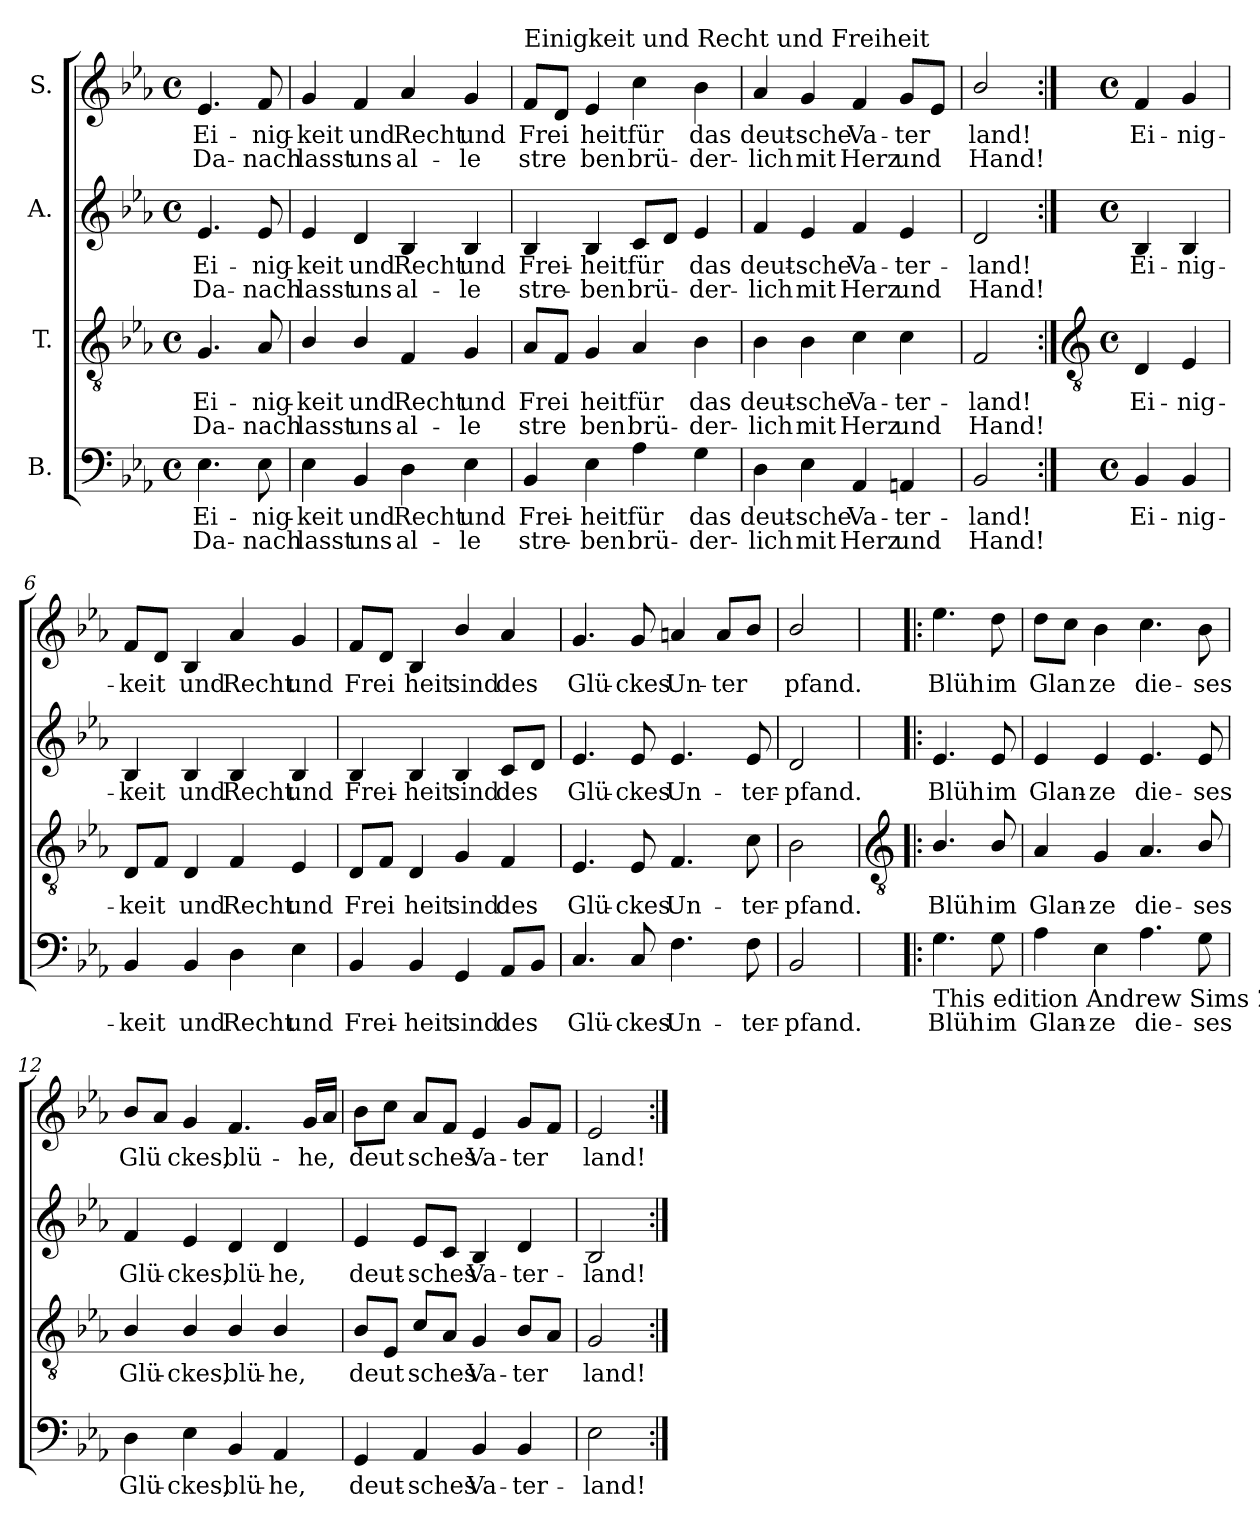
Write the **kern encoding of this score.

**kern	**text	**text	**kern	**text	**text	**kern	**text	**text	**kern	**text	**text
*part4	*part4	*part4	*part3	*part3	*part3	*part2	*part2	*part2	*part1	*part1	*part1
*staff4	*staff4	*staff4	*staff3	*staff3	*staff3	*staff2	*staff2	*staff2	*staff1	*staff1	*staff1
*I"B.	*	*	*I"T.	*	*	*I"A.	*	*	*I"S.	*	*
*clefF4	*	*	*clefGv2	*	*	*clefG2	*	*	*clefG2	*	*
*k[b-e-a-]	*	*	*k[b-e-a-]	*	*	*k[b-e-a-]	*	*	*k[b-e-a-]	*	*
*E-:	*	*	*E-:	*	*	*E-:	*	*	*E-:	*	*
*M4/4	*	*	*M4/4	*	*	*M4/4	*	*	*M4/4	*	*
*met(c)	*	*	*met(c)	*	*	*met(c)	*	*	*met(c)	*	*
=	=	=	=	=	=	=	=	=	=	=	=
!	!LO:LY:b	!LO:LY:b	!	!LO:LY:b	!LO:LY:b	!	!LO:LY:b	!LO:LY:b	!	!LO:LY:b	!LO:LY:b
4.E-	Ei-	-Da-	4.G	Ei-	-Da-	4.e-	Ei-	-Da-	4.e-	Ei-	-Da-
!	!LO:LY:b	!LO:LY:b	!	!LO:LY:b	!LO:LY:b	!	!LO:LY:b	!LO:LY:b	!	!LO:LY:b	!LO:LY:b
8E-	-nig-	-nach	8A-	-nig-	-nach	8e-	-nig-	-nach	8f	-nig-	-nach
=1	=1	=1	=1	=1	=1	=1	=1	=1	=1	=1	=1
!	!LO:LY:b	!LO:LY:b	!	!LO:LY:b	!LO:LY:b	!	!LO:LY:b	!LO:LY:b	!	!LO:LY:b	!LO:LY:b
4E-	keit	lasst	4B-/	keit	lasst	4e-	keit	lasst	4g	keit	lasst
!	!LO:LY:b	!LO:LY:b	!	!LO:LY:b	!LO:LY:b	!	!LO:LY:b	!LO:LY:b	!	!LO:LY:b	!LO:LY:b
4BB-	und	uns	4B-/	und	uns	4d	und	uns	4f	und	uns
!	!LO:LY:b	!LO:LY:b	!	!LO:LY:b	!LO:LY:b	!	!LO:LY:b	!LO:LY:b	!	!LO:LY:b	!LO:LY:b
4D	Recht	al-	4F	Recht	al-	4B-	Recht	al-	4a-	Recht	al-
!	!LO:LY:b	!LO:LY:b	!	!LO:LY:b	!LO:LY:b	!	!LO:LY:b	!LO:LY:b	!	!LO:LY:b	!LO:LY:b
4E-	-und	le	4G	-und	le	4B-	-und	le	4g	-und	le
=2	=2	=2	=2	=2	=2	=2	=2	=2	=2	=2	=2
!	!	!	!	!	!	!	!	!	!LO:TX:a:t=Einigkeit und Recht und Freiheit	!	!
!	!LO:LY:b	!LO:LY:b	!	!LO:LY:b	!LO:LY:b	!	!LO:LY:b	!LO:LY:b	!	!LO:LY:b	!LO:LY:b
4BB-	Frei-	-stre-	8A-L	Frei	stre	4B-	Frei-	-stre-	8fL	Frei	stre
.	.	.	8FJ	.	.	.	.	.	8dJ	.	.
!	!LO:LY:b	!LO:LY:b	!	!LO:LY:b	!LO:LY:b	!	!LO:LY:b	!LO:LY:b	!	!LO:LY:b	!LO:LY:b
4E-	-heit	ben	4G	heit	ben	4B-	-heit	ben	4e-	heit	ben
!	!LO:LY:b	!LO:LY:b	!	!LO:LY:b	!LO:LY:b	!	!LO:LY:b	!LO:LY:b	!	!LO:LY:b	!LO:LY:b
4A-	für	brü-	4A-	für	brü-	8cL	für	brü-	4cc	für	brü-
.	.	.	.	.	.	8dJ	.	.	.	.	.
!	!LO:LY:b	!LO:LY:b	!	!LO:LY:b	!LO:LY:b	!	!LO:LY:b	!LO:LY:b	!	!LO:LY:b	!LO:LY:b
4G	-das	der-	4B-	-das	der-	4e-	-das	der-	4b-	-das	der-
=3	=3	=3	=3	=3	=3	=3	=3	=3	=3	=3	=3
!	!LO:LY:b	!LO:LY:b	!	!LO:LY:b	!LO:LY:b	!	!LO:LY:b	!LO:LY:b	!	!LO:LY:b	!LO:LY:b
4D	-deut-	-lich	4B-	-deut-	-lich	4f	-deut-	-lich	4a-	-deut-	-lich
!	!LO:LY:b	!LO:LY:b	!	!LO:LY:b	!LO:LY:b	!	!LO:LY:b	!LO:LY:b	!	!LO:LY:b	!LO:LY:b
4E-	sche	mit	4B-	sche	mit	4e-	sche	mit	4g	sche	mit
!	!LO:LY:b	!LO:LY:b	!	!LO:LY:b	!LO:LY:b	!	!LO:LY:b	!LO:LY:b	!	!LO:LY:b	!LO:LY:b
4AA-	Va-	-Herz	4c	Va-	-Herz	4f	Va-	-Herz	4f	Va-	-Herz
!	!LO:LY:b	!LO:LY:b	!	!LO:LY:b	!LO:LY:b	!	!LO:LY:b	!LO:LY:b	!	!LO:LY:b	!LO:LY:b
4AAn	ter-	-und	4c	ter-	-und	4e-	ter-	-und	8gL	ter	und
.	.	.	.	.	.	.	.	.	8e-J	.	.
=4	=4	=4	=4	=4	=4	=4	=4	=4	=4	=4	=4
!	!LO:LY:b	!LO:LY:b	!	!LO:LY:b	!LO:LY:b	!	!LO:LY:b	!LO:LY:b	!	!LO:LY:b	!LO:LY:b
2BB-	land!	Hand!	2F	land!	Hand!	2d	land!	Hand!	2b-/	land!	Hand!
!!LO:LB:g=z
=5:|!	=5:|!	=5:|!	=5:|!	=5:|!	=5:|!	=5:|!	=5:|!	=5:|!	=5:|!	=5:|!	=5:|!
*	*	*	*clefGv2	*	*	*	*	*	*	*	*
*M4/4	*	*	*M4/4	*	*	*M4/4	*	*	*M4/4	*	*
*met(c)	*	*	*met(c)	*	*	*met(c)	*	*	*met(c)	*	*
!	!LO:LY:b	!	!	!LO:LY:b	!	!	!LO:LY:b	!	!	!LO:LY:b	!
4BB-	Ei-	.	4D	Ei-	.	4B-	Ei-	.	4f	Ei-	.
!	!LO:LY:b	!	!	!LO:LY:b	!	!	!LO:LY:b	!	!	!LO:LY:b	!
4BB-	-nig-	.	4E-	-nig-	.	4B-	-nig-	.	4g	-nig-	.
=6	=6	=6	=6	=6	=6	=6	=6	=6	=6	=6	=6
!	!LO:LY:b	!	!	!LO:LY:b	!	!	!LO:LY:b	!	!	!LO:LY:b	!
4BB-	-keit	.	8DL	-keit	.	4B-	-keit	.	8fL	-keit	.
.	.	.	8FJ	.	.	.	.	.	8dJ	.	.
!	!LO:LY:b	!	!	!LO:LY:b	!	!	!LO:LY:b	!	!	!LO:LY:b	!
4BB-	und	.	4D	und	.	4B-	und	.	4B-	und	.
!	!LO:LY:b	!	!	!LO:LY:b	!	!	!LO:LY:b	!	!	!LO:LY:b	!
4D	Recht	.	4F	Recht	.	4B-	Recht	.	4a-	Recht	.
!	!LO:LY:b	!	!	!LO:LY:b	!	!	!LO:LY:b	!	!	!LO:LY:b	!
4E-	und	.	4E-	und	.	4B-	und	.	4g	und	.
=7	=7	=7	=7	=7	=7	=7	=7	=7	=7	=7	=7
!	!LO:LY:b	!	!	!LO:LY:b	!	!	!LO:LY:b	!	!	!LO:LY:b	!
4BB-	Frei-	.	8DL	Frei	.	4B-	Frei-	.	8fL	Frei	.
.	.	.	8FJ	.	.	.	.	.	8dJ	.	.
!	!LO:LY:b	!	!	!LO:LY:b	!	!	!LO:LY:b	!	!	!LO:LY:b	!
4BB-	-heit	.	4D	heit	.	4B-	-heit	.	4B-	heit	.
!	!LO:LY:b	!	!	!LO:LY:b	!	!	!LO:LY:b	!	!	!LO:LY:b	!
4GG	sind	.	4G	sind	.	4B-	sind	.	4b-/	sind	.
!	!LO:LY:b	!	!	!LO:LY:b	!	!	!LO:LY:b	!	!	!LO:LY:b	!
8AA-L	des	.	4F	des	.	8cL	des	.	4a-	des	.
8BB-J	.	.	.	.	.	8dJ	.	.	.	.	.
=8	=8	=8	=8	=8	=8	=8	=8	=8	=8	=8	=8
!	!LO:LY:b	!	!	!LO:LY:b	!	!	!LO:LY:b	!	!	!LO:LY:b	!
4.C	Glü-	.	4.E-	Glü-	.	4.e-	Glü-	.	4.g	Glü-	.
!	!LO:LY:b	!	!	!LO:LY:b	!	!	!LO:LY:b	!	!	!LO:LY:b	!
8C	-ckes	.	8E-	-ckes	.	8e-	-ckes	.	8g	-ckes	.
!	!LO:LY:b	!	!	!LO:LY:b	!	!	!LO:LY:b	!	!	!LO:LY:b	!
4.F	Un-	.	4.F	Un-	.	4.e-	Un-	.	4an	Un-	.
!	!	!	!	!	!	!	!	!	!	!LO:LY:b	!
.	.	.	.	.	.	.	.	.	8aL	-ter	.
!	!LO:LY:b	!	!	!LO:LY:b	!	!	!LO:LY:b	!	!	!	!
8F	-ter-	.	8c	-ter-	.	8e-	-ter-	.	8b-J	.	.
=9	=9	=9	=9	=9	=9	=9	=9	=9	=9	=9	=9
!	!LO:LY:b	!	!	!LO:LY:b	!	!	!LO:LY:b	!	!	!LO:LY:b	!
2BB-	-pfand.	.	2B-	-pfand.	.	2d	-pfand.	.	2b-/	pfand.	.
!!LO:LB:g=z
=10!|:	=10!|:	=10!|:	=10!|:	=10!|:	=10!|:	=10!|:	=10!|:	=10!|:	=10!|:	=10!|:	=10!|:
*	*	*	*clefGv2	*	*	*	*	*	*	*	*
!LO:TX:b:t=This edition  Andrew Sims 2011	!	!	!	!	!	!	!	!	!	!	!
!	!LO:LY:b	!	!	!LO:LY:b	!	!	!LO:LY:b	!	!	!LO:LY:b	!
4.G	Blüh	.	4.B-/	Blüh	.	4.e-	Blüh	.	4.ee-	Blüh	.
!	!LO:LY:b	!	!	!LO:LY:b	!	!	!LO:LY:b	!	!	!LO:LY:b	!
8G	im	.	8B-/	im	.	8e-	im	.	8dd	im	.
=11	=11	=11	=11	=11	=11	=11	=11	=11	=11	=11	=11
!	!LO:LY:b	!	!	!LO:LY:b	!	!	!LO:LY:b	!	!	!LO:LY:b	!
4A-	Glan-	.	4A-/	Glan-	.	4e-	Glan-	.	8ddL	Glan	.
.	.	.	.	.	.	.	.	.	8ccJ	.	.
!	!LO:LY:b	!	!	!LO:LY:b	!	!	!LO:LY:b	!	!	!LO:LY:b	!
4E-	-ze	.	4G/	-ze	.	4e-	-ze	.	4b-	ze	.
!	!LO:LY:b	!	!	!LO:LY:b	!	!	!LO:LY:b	!	!	!LO:LY:b	!
4.A-	die-	.	4.A-/	die-	.	4.e-	die-	.	4.cc	die-	.
!	!LO:LY:b	!	!	!LO:LY:b	!	!	!LO:LY:b	!	!	!LO:LY:b	!
8G	-ses	.	8B-/	-ses	.	8e-	-ses	.	8b-	-ses	.
=12	=12	=12	=12	=12	=12	=12	=12	=12	=12	=12	=12
!	!LO:LY:b	!	!	!LO:LY:b	!	!	!LO:LY:b	!	!	!LO:LY:b	!
4D	Glü-	.	4B-/	Glü-	.	4f	Glü-	.	8b-L	Glü	.
.	.	.	.	.	.	.	.	.	8a-J	.	.
!	!LO:LY:b	!	!	!LO:LY:b	!	!	!LO:LY:b	!	!	!LO:LY:b	!
4E-	-ckes,	.	4B-/	-ckes,	.	4e-	-ckes,	.	4g	ckes,	.
!	!LO:LY:b	!	!	!LO:LY:b	!	!	!LO:LY:b	!	!	!LO:LY:b	!
4BB-	blü-	.	4B-/	blü-	.	4d	blü-	.	4.f	blü-	.
!	!LO:LY:b	!	!	!LO:LY:b	!	!	!LO:LY:b	!	!	!	!
4AA-	-he,	.	4B-/	-he,	.	4d	-he,	.	.	.	.
!	!	!	!	!	!	!	!	!	!	!LO:LY:b	!
.	.	.	.	.	.	.	.	.	16gLL	-he,	.
.	.	.	.	.	.	.	.	.	16a-JJ	.	.
=13	=13	=13	=13	=13	=13	=13	=13	=13	=13	=13	=13
!	!LO:LY:b	!	!	!LO:LY:b	!	!	!LO:LY:b	!	!	!LO:LY:b	!
4GG	deut-	.	8B-/L	deut	.	4e-	deut-	.	8b-L	deut	.
.	.	.	8E-/J	.	.	.	.	.	8ccJ	.	.
!	!LO:LY:b	!	!	!LO:LY:b	!	!	!LO:LY:b	!	!	!LO:LY:b	!
4AA-	-sches	.	8c/L	sches	.	8e-L	-sches	.	8a-L	sches	.
.	.	.	8A-/J	.	.	8cJ	.	.	8fJ	.	.
!	!LO:LY:b	!	!	!LO:LY:b	!	!	!LO:LY:b	!	!	!LO:LY:b	!
4BB-	Va-	.	4G	Va-	.	4B-	Va-	.	4e-	Va-	.
!	!LO:LY:b	!	!	!LO:LY:b	!	!	!LO:LY:b	!	!	!LO:LY:b	!
4BB-	-ter-	.	8B-L	-ter	.	4d	-ter-	.	8gL	-ter	.
.	.	.	8A-J	.	.	.	.	.	8fJ	.	.
=14	=14	=14	=14	=14	=14	=14	=14	=14	=14	=14	=14
!	!LO:LY:b	!	!	!LO:LY:b	!	!	!LO:LY:b	!	!	!LO:LY:b	!
2E-	-land!	.	2G	land!	.	2B-	-land!	.	2e-	land!	.
=:|!	=:|!	=:|!	=:|!	=:|!	=:|!	=:|!	=:|!	=:|!	=:|!	=:|!	=:|!
*-	*-	*-	*-	*-	*-	*-	*-	*-	*-	*-	*-
